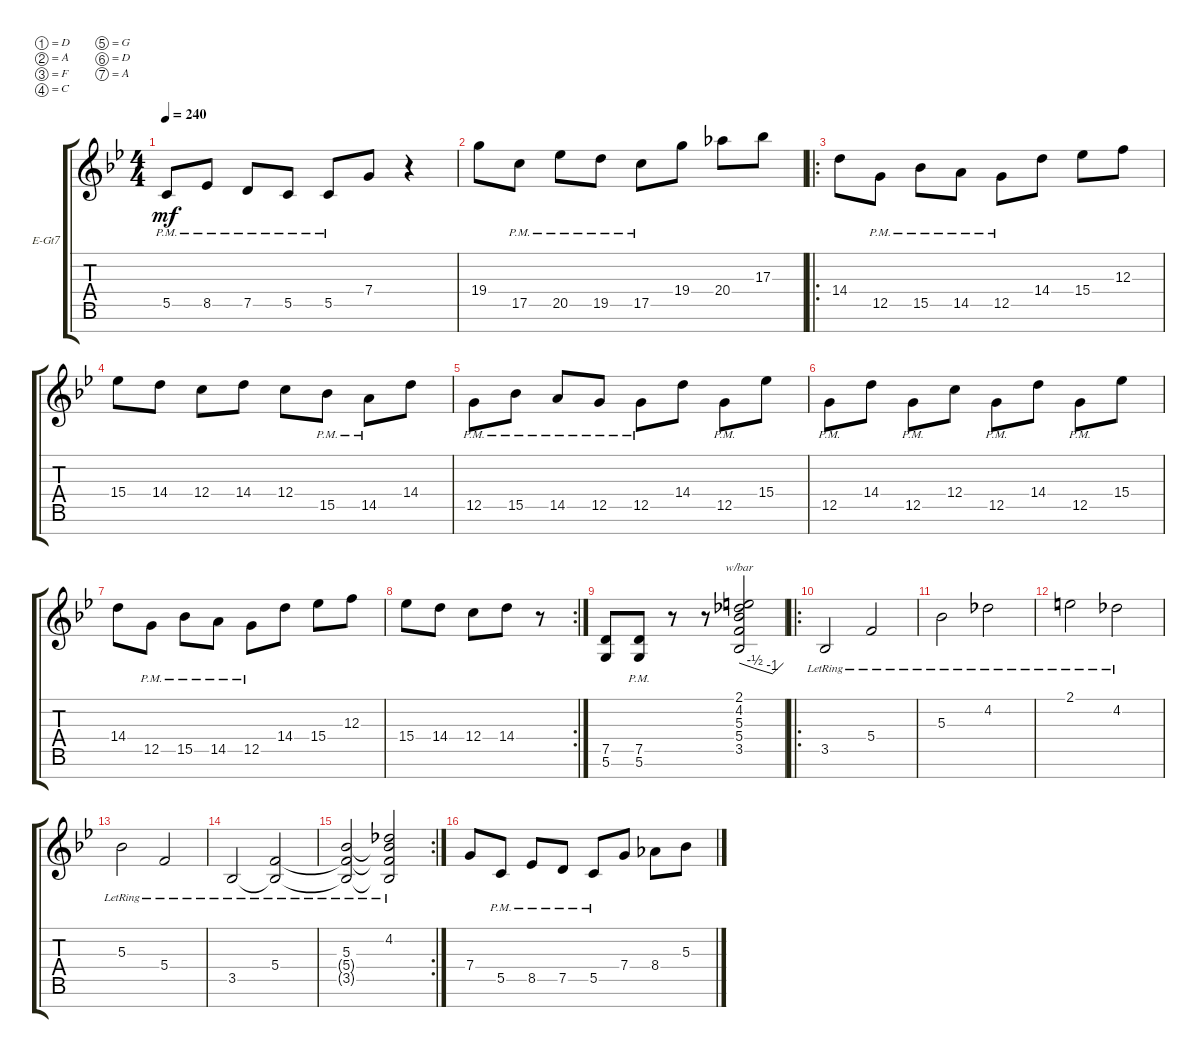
\defaultSystemsLayout 4
\bracketExtendMode groupsimilarinstruments
\firstSystemTrackNameOrientation horizontal
\otherSystemsTrackNameOrientation horizontal
\track ("Electric Guitar" "E-Gt7") {instrument distortionguitar}
\staff {score tabs}
\tuning (D4 A3 F3 C3 G2 D2 A1)
\ts (4 4)
\tempo 240
\clef g2
\ks bb
5.5{pm acc forcenatural}.8{dy mf beam Up} 8.5{pm acc forcenatural}.8{beam Up} 7.5{pm acc forcenatural}.8{beam Up} 5.5{pm acc forcenatural}.8{beam Up} 5.5{pm acc forcenatural}.8{beam Up} 7.4{acc forcenatural}.8{beam Up} r.4{beam Up} |
19.4{acc forcenatural}.8{beam Down} 17.5{pm acc forcenatural}.8{beam Down} 20.5{pm acc forcenatural}.8{beam Down} 19.5{pm acc forcenatural}.8{beam Down} 17.5{pm acc forcenatural}.8{beam Down} 19.4{acc forcenatural}.8{beam Down} 20.4{acc b}.8{beam Down} 17.3{acc forcenatural}.8{beam Down} |
\ro
14.4{acc forcenatural}.8{beam Down} 12.5{pm acc forcenatural}.8{beam Down} 15.5{pm acc forcenatural}.8{beam Down} 14.5{pm acc forcenatural}.8{beam Down} 12.5{pm acc forcenatural}.8{beam Down} 14.4{acc forcenatural}.8{beam Down} 15.4{acc forcenatural}.8{beam Down} 12.3{acc forcenatural}.8{beam Down} |
15.4{acc forcenatural}.8{beam Down} 14.4{acc forcenatural}.8{beam Down} 12.4{acc forcenatural}.8{beam Down} 14.4{acc forcenatural}.8{beam Down} 12.4{acc forcenatural}.8{beam Down} 15.5{pm acc forcenatural}.8{beam Down} 14.5{pm acc forcenatural}.8{beam Down} 14.4{acc forcenatural}.8{beam Down} |
12.5{pm acc forcenatural}.8{beam Down} 15.5{pm acc forcenatural}.8{beam Down} 14.5{pm acc forcenatural}.8{beam Up} 12.5{pm acc forcenatural}.8{beam Up} 12.5{pm acc forcenatural}.8{beam Down} 14.4{acc forcenatural}.8{beam Down} 12.5{pm acc forcenatural}.8{beam Down} 15.4{acc forcenatural}.8{beam Down} |
12.5{pm acc forcenatural}.8{beam Down} 14.4{acc forcenatural}.8{beam Down} 12.5{pm acc forcenatural}.8{beam Down} 12.4{acc forcenatural}.8{beam Down} 12.5{pm acc forcenatural}.8{beam Down} 14.4{acc forcenatural}.8{beam Down} 12.5{pm acc forcenatural}.8{beam Down} 15.4{acc forcenatural}.8{beam Down} |
14.4{acc forcenatural}.8{beam Down} 12.5{pm acc forcenatural}.8{beam Down} 15.5{pm acc forcenatural}.8{beam Down} 14.5{pm acc forcenatural}.8{beam Down} 12.5{pm acc forcenatural}.8{beam Down} 14.4{acc forcenatural}.8{beam Down} 15.4{acc forcenatural}.8{beam Down} 12.3{acc forcenatural}.8{beam Down} |
\rc 2
15.4{acc forcenatural}.8{beam Down} 14.4{acc forcenatural}.8{beam Down} 12.4{acc forcenatural}.8{beam Down} 14.4{acc forcenatural}.8{beam Down} r.8{beam Down} |
(5.6{acc forcenatural} 7.5{acc forcenatural}).8{beam Up} (5.6{acc forcenatural} 7.5{pm acc forcenatural}).8{beam Up} r.8{beam Up} r.8{beam Up} (3.5{acc forcenatural} 5.4{acc forcenatural} 5.3{acc forcenatural} 4.2{acc b} 2.1{acc #}).2{tbe (custom default 0 0 21 -2 21 -2 45 -4 0 0 60 0) beam Up} |
\ro
3.5{lr acc forcenatural}.2{beam Up} 5.4{lr acc forcenatural}.2{beam Up} |
5.3{lr acc forcenatural}.2{beam Down} 4.2{lr acc b}.2{beam Down} |
2.1{lr acc #}.2{beam Down} 4.2{lr acc b}.2{beam Down} |
5.3{lr acc forcenatural}.2{beam Down} 5.4{lr acc forcenatural}.2{beam Up} |
3.5{lr acc forcenatural}.2{beam Up} (5.4{lr acc forcenatural} 3.5{lr t acc forcenatural}).2{beam Up} |
\rc 2
(5.3{lr acc forcenatural} 5.4{lr t acc forcenatural} 3.5{lr t acc forcenatural}).2{beam Up} (4.2{acc b} 5.3{lr t acc forcenatural} 5.4{lr t acc forcenatural} 3.5{lr t acc forcenatural}).2{beam Up} |
7.4{acc forcenatural}.8{beam Up} 5.5{pm acc forcenatural}.8{beam Up} 8.5{pm acc forcenatural}.8{beam Up} 7.5{pm acc forcenatural}.8{beam Up} 5.5{pm acc forcenatural}.8{beam Up} 7.4{acc forcenatural}.8{beam Up} 8.4{acc b}.8{beam Down} 5.3{acc forcenatural}.8{beam Down}
